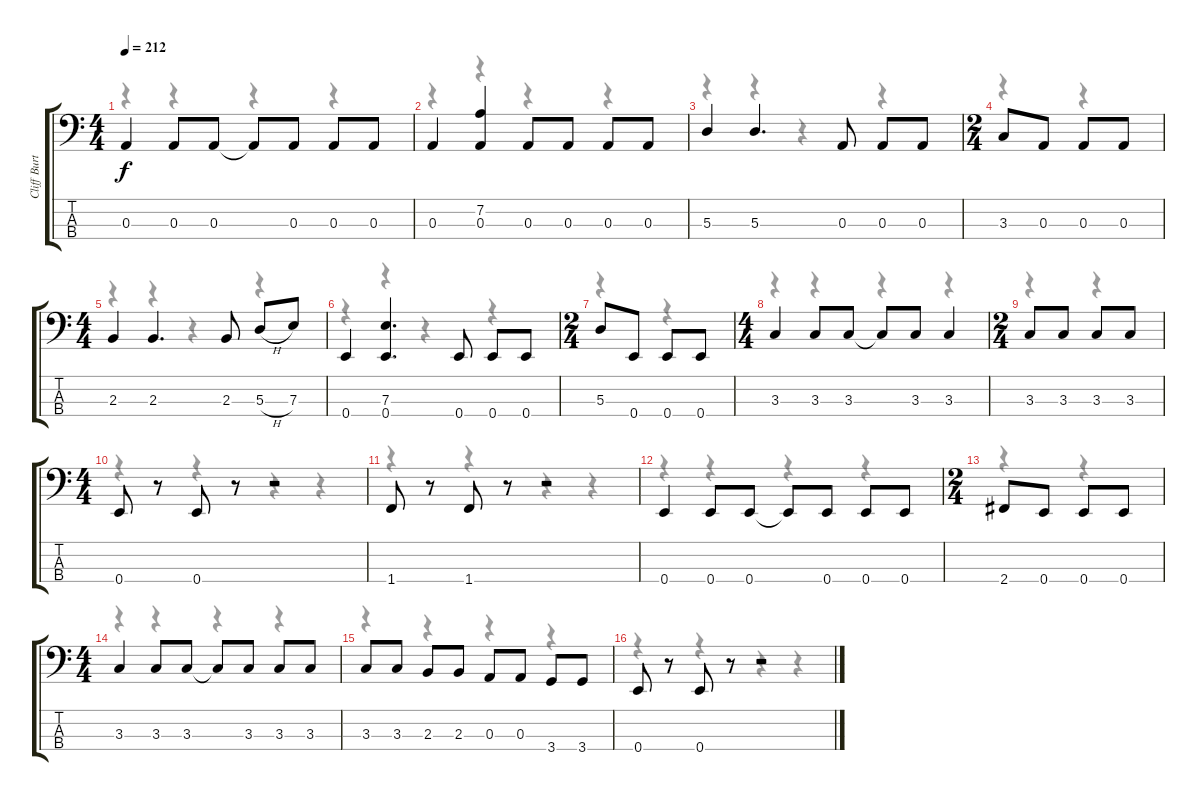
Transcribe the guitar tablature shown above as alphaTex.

\track ("Cliff Burton" "Cliff Burt") {instrument electricbassfinger}
\staff {score tabs}
\tuning (G2 D2 A1 E1) {hide}
\voice
\ts (4 4)
\tempo 212
\clef f4
\ks c
0.3.4{dy f} 0.3.8 0.3.8 0.3{t}.8 0.3.8 0.3.8 0.3.8 |
0.3.4 (7.2 0.3).4 0.3.8 0.3.8 0.3.8 0.3.8 |
5.3.4 5.3.4{d} 0.3.8 0.3.8 0.3.8 |
\ts (2 4)
3.3.8 0.3.8 0.3.8 0.3.8 |
\ts (4 4)
2.3.4 2.3.4{d} 2.3.8 5.3{h}.8 7.3.8 |
0.4.4 (7.3 0.4).4{d} 0.4.8 0.4.8 0.4.8 |
\ts (2 4)
5.3.8 0.4.8 0.4.8 0.4.8 |
\ts (4 4)
3.3.4 3.3.8 3.3.8 3.3{t}.8 3.3.8 3.3.4 |
\ts (2 4)
3.3.8 3.3.8 3.3.8 3.3.8 |
\ts (4 4)
0.4.8 r.8 0.4.8 r.8 r.2 |
1.4.8 r.8 1.4.8 r.8 r.2 |
0.4.4 0.4.8 0.4.8 0.4{t}.8 0.4.8 0.4.8 0.4.8 |
\ts (2 4)
2.4.8 0.4.8 0.4.8 0.4.8 |
\ts (4 4)
3.3.4 3.3.8 3.3.8 3.3{t}.8 3.3.8 3.3.8 3.3.8 |
3.3.8 3.3.8 2.3.8 2.3.8 0.3.8 0.3.8 3.4.8 3.4.8 |
0.4.8 r.8 0.4.8 r.8 r.2
\voice
\clef f4
\ottava regular
\simile none
\ks c
r.4{dy f} r.4 r.4 r.4 |
r.4 r.4 r.4 r.4 |
r.4 r.4 r.4 r.4 |
r.4 r.4 |
r.4 r.4 r.4 r.4 |
r.4 r.4 r.4 r.4 |
r.4 r.4 |
r.4 r.4 r.4 r.4 |
r.4 r.4 |
r.4 r.4 r.4 r.4 |
r.4 r.4 r.4 r.4 |
r.4 r.4 r.4 r.4 |
r.4 r.4 |
r.4 r.4 r.4 r.4 |
r.4 r.4 r.4 r.4 |
r.4 r.4 r.4 r.4
